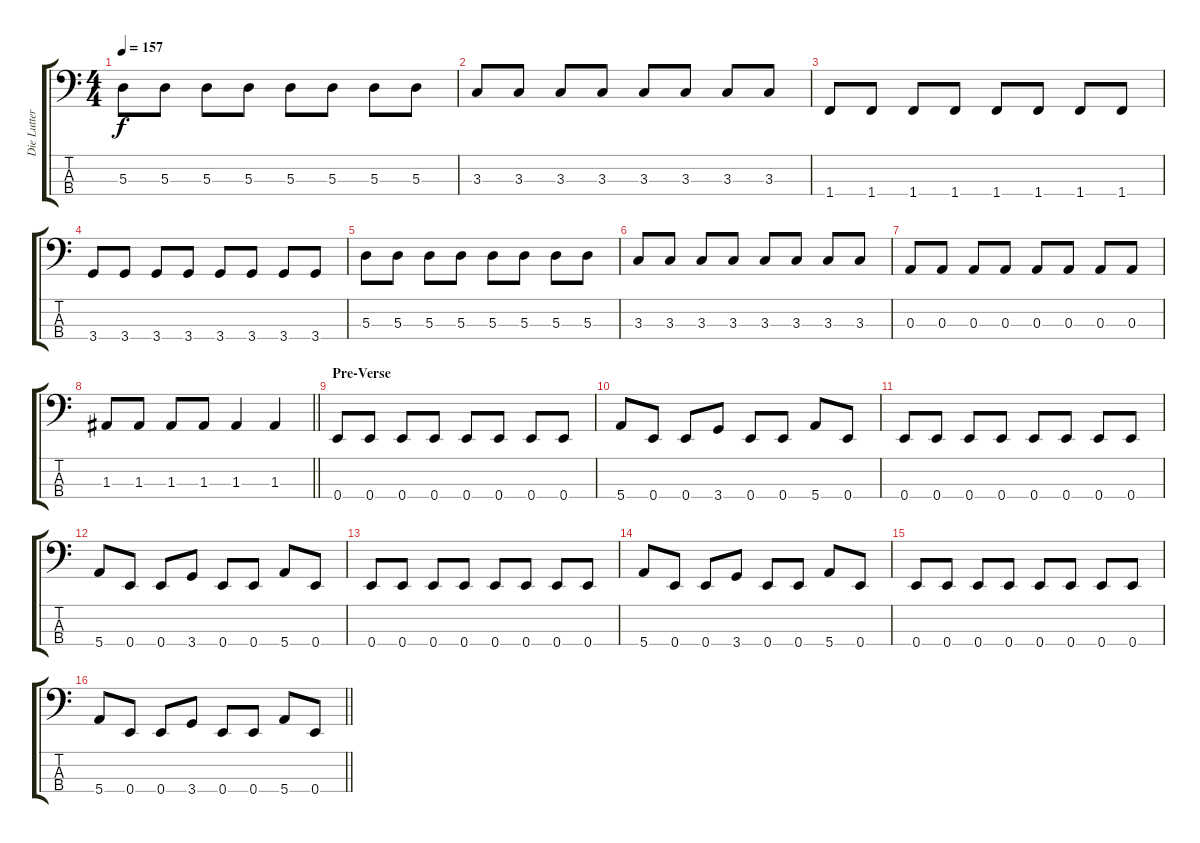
\track ("Die Lutter" "Die Lutter") {instrument electricbasspick}
\staff {score tabs}
\tuning (G2 D2 A1 E1) {hide}
\ts (4 4)
\tempo 157
\clef f4
\ks c
5.3.8{dy f} 5.3.8 5.3.8 5.3.8 5.3.8 5.3.8 5.3.8 5.3.8 |
3.3.8 3.3.8 3.3.8 3.3.8 3.3.8 3.3.8 3.3.8 3.3.8 |
1.4.8 1.4.8 1.4.8 1.4.8 1.4.8 1.4.8 1.4.8 1.4.8 |
3.4.8 3.4.8 3.4.8 3.4.8 3.4.8 3.4.8 3.4.8 3.4.8 |
5.3.8 5.3.8 5.3.8 5.3.8 5.3.8 5.3.8 5.3.8 5.3.8 |
3.3.8 3.3.8 3.3.8 3.3.8 3.3.8 3.3.8 3.3.8 3.3.8 |
0.3.8 0.3.8 0.3.8 0.3.8 0.3.8 0.3.8 0.3.8 0.3.8 |
\barLineRight lightlight
1.3.8 1.3.8 1.3.8 1.3.8 1.3.4 1.3.4 |
\section ("" "Pre-Verse")
0.4.8 0.4.8 0.4.8 0.4.8 0.4.8 0.4.8 0.4.8 0.4.8 |
5.4.8 0.4.8 0.4.8 3.4.8 0.4.8 0.4.8 5.4.8 0.4.8 |
0.4.8 0.4.8 0.4.8 0.4.8 0.4.8 0.4.8 0.4.8 0.4.8 |
5.4.8 0.4.8 0.4.8 3.4.8 0.4.8 0.4.8 5.4.8 0.4.8 |
0.4.8 0.4.8 0.4.8 0.4.8 0.4.8 0.4.8 0.4.8 0.4.8 |
5.4.8 0.4.8 0.4.8 3.4.8 0.4.8 0.4.8 5.4.8 0.4.8 |
0.4.8 0.4.8 0.4.8 0.4.8 0.4.8 0.4.8 0.4.8 0.4.8 |
\barLineRight lightlight
5.4.8 0.4.8 0.4.8 3.4.8 0.4.8 0.4.8 5.4.8 0.4.8
